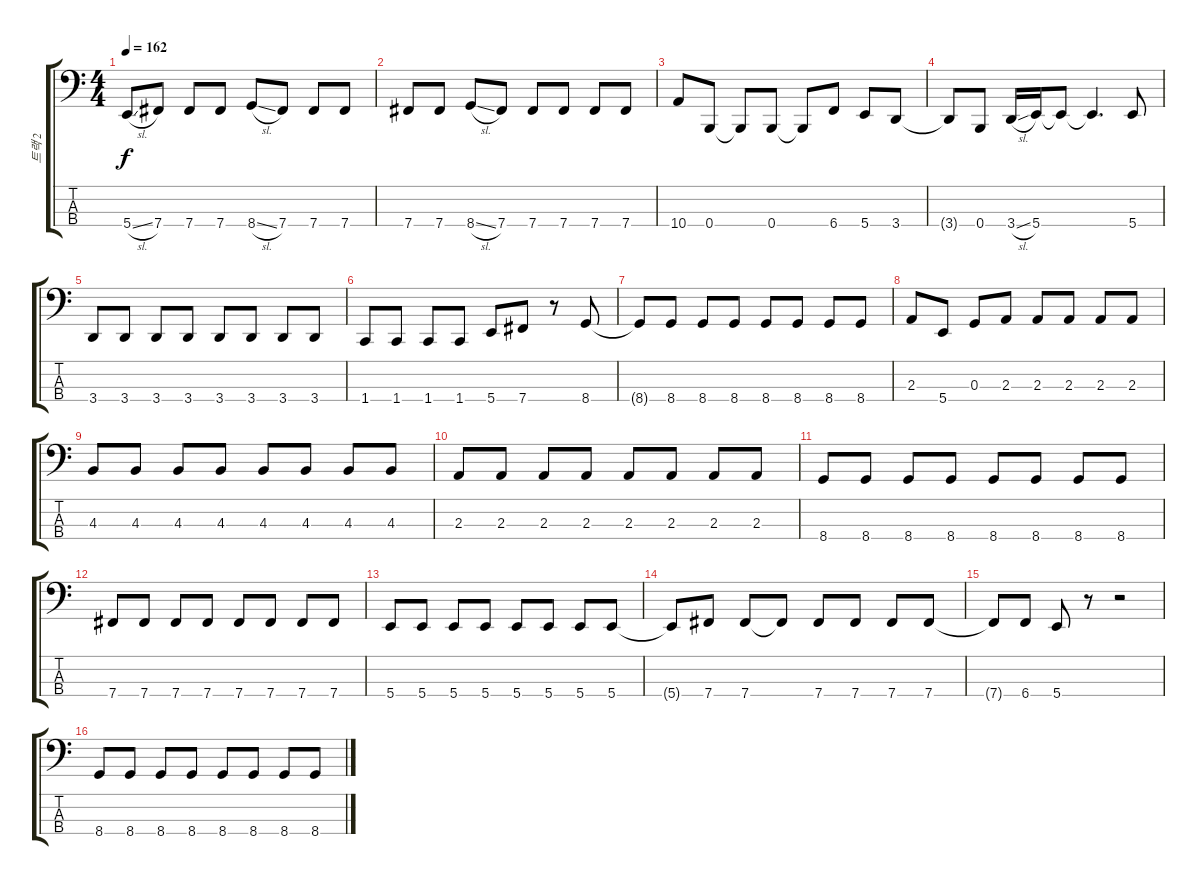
\track ("트랙 2" "트랙 2") {instrument electricbassfinger}
\staff {score tabs}
\tuning (F2 C2 G1 B0) {hide}
\ts (4 4)
\tempo 162
\clef f4
\ks c
5.4{sl}.8{dy f} 7.4.8 7.4.8 7.4.8 8.4{sl}.8 7.4.8 7.4.8 7.4.8 |
7.4.8 7.4.8 8.4{sl}.8 7.4.8 7.4.8 7.4.8 7.4.8 7.4.8 |
10.4.8 0.4.8 0.4{t}.8 0.4.8 0.4{t}.8 6.4.8 5.4.8 3.4.8 |
3.4{t}.8 0.4.8 3.4{sl}.16 5.4.16 5.4{t}.8 5.4{t}.4{d} 5.4.8 |
3.4.8 3.4.8 3.4.8 3.4.8 3.4.8 3.4.8 3.4.8 3.4.8 |
1.4.8 1.4.8 1.4.8 1.4.8 5.4.8 7.4.8 r.8 8.4.8 |
8.4{t}.8 8.4.8 8.4.8 8.4.8 8.4.8 8.4.8 8.4.8 8.4.8 |
2.3.8 5.4.8 0.3.8 2.3.8 2.3.8 2.3.8 2.3.8 2.3.8 |
4.3.8 4.3.8 4.3.8 4.3.8 4.3.8 4.3.8 4.3.8 4.3.8 |
2.3.8 2.3.8 2.3.8 2.3.8 2.3.8 2.3.8 2.3.8 2.3.8 |
8.4.8 8.4.8 8.4.8 8.4.8 8.4.8 8.4.8 8.4.8 8.4.8 |
7.4.8 7.4.8 7.4.8 7.4.8 7.4.8 7.4.8 7.4.8 7.4.8 |
5.4.8 5.4.8 5.4.8 5.4.8 5.4.8 5.4.8 5.4.8 5.4.8 |
5.4{t}.8 7.4.8 7.4.8 7.4{t}.8 7.4.8 7.4.8 7.4.8 7.4.8 |
7.4{t}.8 6.4.8 5.4.8 r.8 r.2 |
8.4.8 8.4.8 8.4.8 8.4.8 8.4.8 8.4.8 8.4.8 8.4.8
